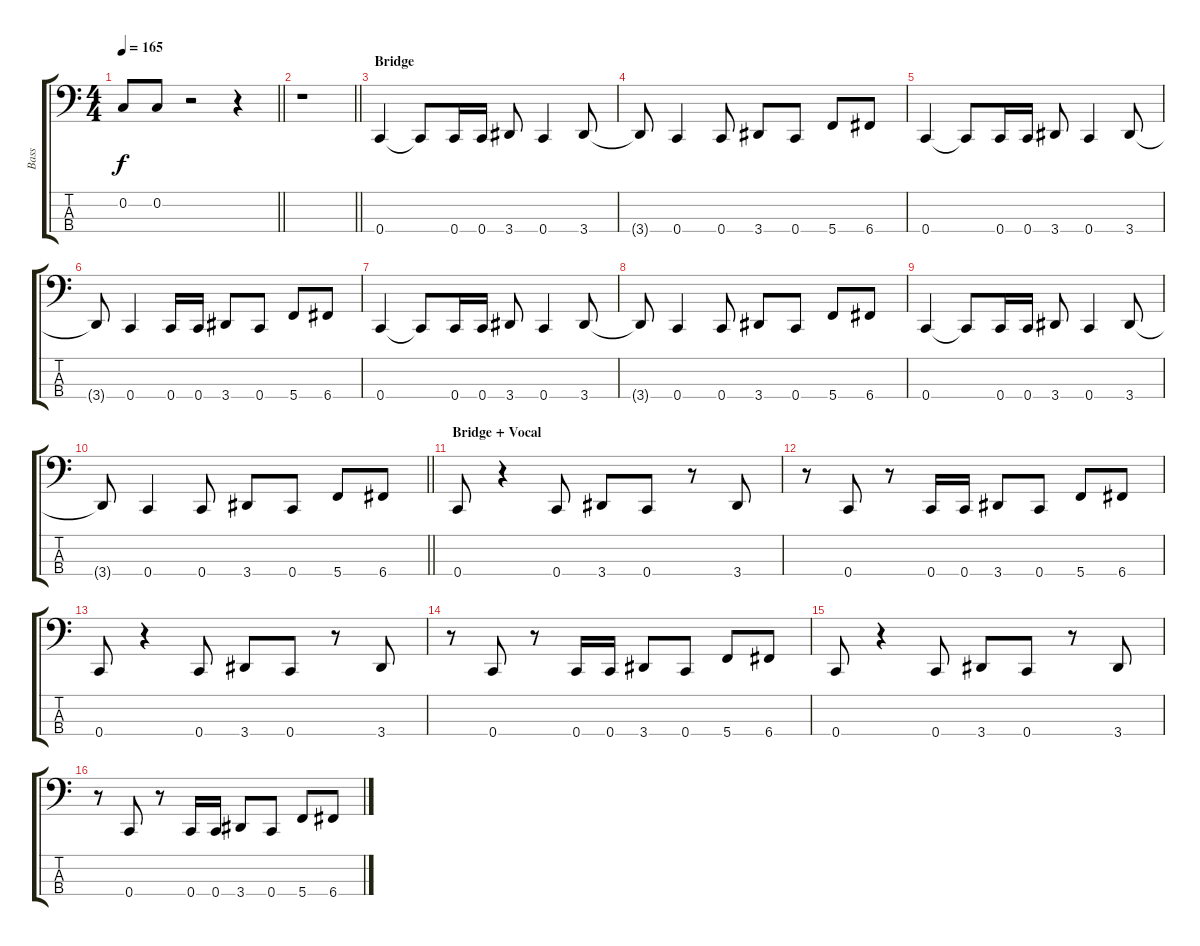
\track ("Bass" "Bass") {instrument electricbassfinger}
\staff {score tabs}
\tuning (F2 C2 G1 C1) {hide}
\ts (4 4)
\tempo 165
\clef f4
\barLineRight lightlight
\ks c
0.2.8{dy f} 0.2.8 r.2 r.4 |
\barLineRight lightlight
r.1 |
\section ("" "Bridge")
0.4.4 0.4{t}.8 0.4.16 0.4.16 3.4.8 0.4.4 3.4.8 |
3.4{t}.8 0.4.4 0.4.8 3.4.8 0.4.8 5.4.8 6.4.8 |
0.4.4 0.4{t}.8 0.4.16 0.4.16 3.4.8 0.4.4 3.4.8 |
3.4{t}.8 0.4.4 0.4.16 0.4.16 3.4.8 0.4.8 5.4.8 6.4.8 |
0.4.4 0.4{t}.8 0.4.16 0.4.16 3.4.8 0.4.4 3.4.8 |
3.4{t}.8 0.4.4 0.4.8 3.4.8 0.4.8 5.4.8 6.4.8 |
0.4.4 0.4{t}.8 0.4.16 0.4.16 3.4.8 0.4.4 3.4.8 |
\barLineRight lightlight
3.4{t}.8 0.4.4 0.4.8 3.4.8 0.4.8 5.4.8 6.4.8 |
\section ("" "Bridge + Vocal")
0.4.8 r.4 0.4.8 3.4.8 0.4.8 r.8 3.4.8 |
r.8 0.4.8 r.8 0.4.16 0.4.16 3.4.8 0.4.8 5.4.8 6.4.8 |
0.4.8 r.4 0.4.8 3.4.8 0.4.8 r.8 3.4.8 |
r.8 0.4.8 r.8 0.4.16 0.4.16 3.4.8 0.4.8 5.4.8 6.4.8 |
0.4.8 r.4 0.4.8 3.4.8 0.4.8 r.8 3.4.8 |
r.8 0.4.8 r.8 0.4.16 0.4.16 3.4.8 0.4.8 5.4.8 6.4.8
